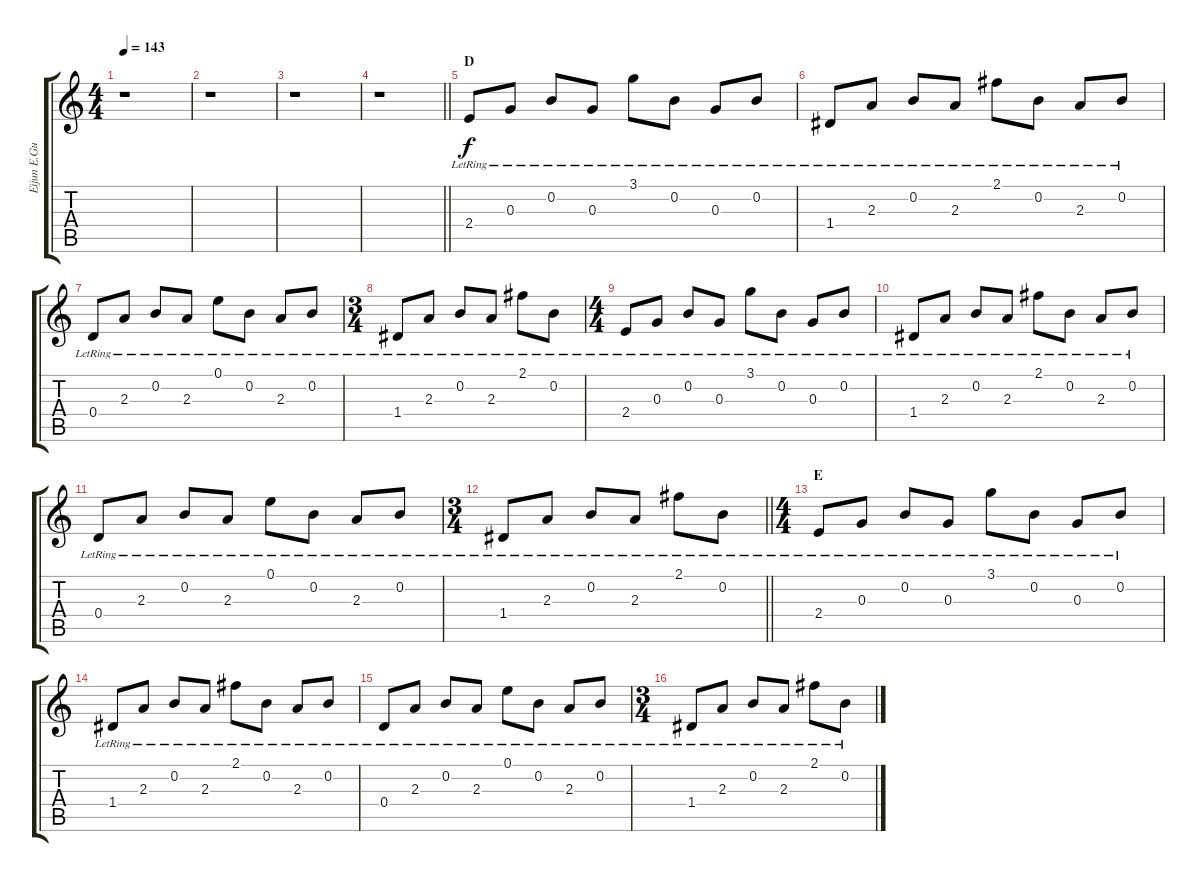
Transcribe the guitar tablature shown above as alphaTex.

\track ("Eijun E.Guitar II" "Eijun E.Gu") {instrument electricguitarclean}
\staff {score tabs}
\tuning (E4 B3 G3 D3 A2 E2) {hide}
\ts (4 4)
\tempo 143
\clef g2
\ks c
r.1{dy f} |
r.1 |
r.1 |
\barLineRight lightlight
r.1 |
\section ("" "D")
2.4{lr}.8 0.3{lr}.8 0.2{lr}.8 0.3{lr}.8 3.1{lr}.8 0.2{lr}.8 0.3{lr}.8 0.2{lr}.8 |
1.4{lr}.8 2.3{lr}.8 0.2{lr}.8 2.3{lr}.8 2.1{lr}.8 0.2{lr}.8 2.3{lr}.8 0.2{lr}.8 |
0.4{lr}.8 2.3{lr}.8 0.2{lr}.8 2.3{lr}.8 0.1{lr}.8 0.2{lr}.8 2.3{lr}.8 0.2{lr}.8 |
\ts (3 4)
1.4{lr}.8 2.3{lr}.8 0.2{lr}.8 2.3{lr}.8 2.1{lr}.8 0.2{lr}.8 |
\ts (4 4)
2.4{lr}.8 0.3{lr}.8 0.2{lr}.8 0.3{lr}.8 3.1{lr}.8 0.2{lr}.8 0.3{lr}.8 0.2{lr}.8 |
1.4{lr}.8 2.3{lr}.8 0.2{lr}.8 2.3{lr}.8 2.1{lr}.8 0.2{lr}.8 2.3{lr}.8 0.2{lr}.8 |
0.4{lr}.8 2.3{lr}.8 0.2{lr}.8 2.3{lr}.8 0.1{lr}.8 0.2{lr}.8 2.3{lr}.8 0.2{lr}.8 |
\ts (3 4)
\barLineRight lightlight
1.4{lr}.8 2.3{lr}.8 0.2{lr}.8 2.3{lr}.8 2.1{lr}.8 0.2{lr}.8 |
\ts (4 4)
\section ("" "E")
2.4{lr}.8 0.3{lr}.8 0.2{lr}.8 0.3{lr}.8 3.1{lr}.8 0.2{lr}.8 0.3{lr}.8 0.2{lr}.8 |
1.4{lr}.8 2.3{lr}.8 0.2{lr}.8 2.3{lr}.8 2.1{lr}.8 0.2{lr}.8 2.3{lr}.8 0.2{lr}.8 |
0.4{lr}.8 2.3{lr}.8 0.2{lr}.8 2.3{lr}.8 0.1{lr}.8 0.2{lr}.8 2.3{lr}.8 0.2{lr}.8 |
\ts (3 4)
1.4{lr}.8 2.3{lr}.8 0.2{lr}.8 2.3{lr}.8 2.1{lr}.8 0.2{lr}.8
